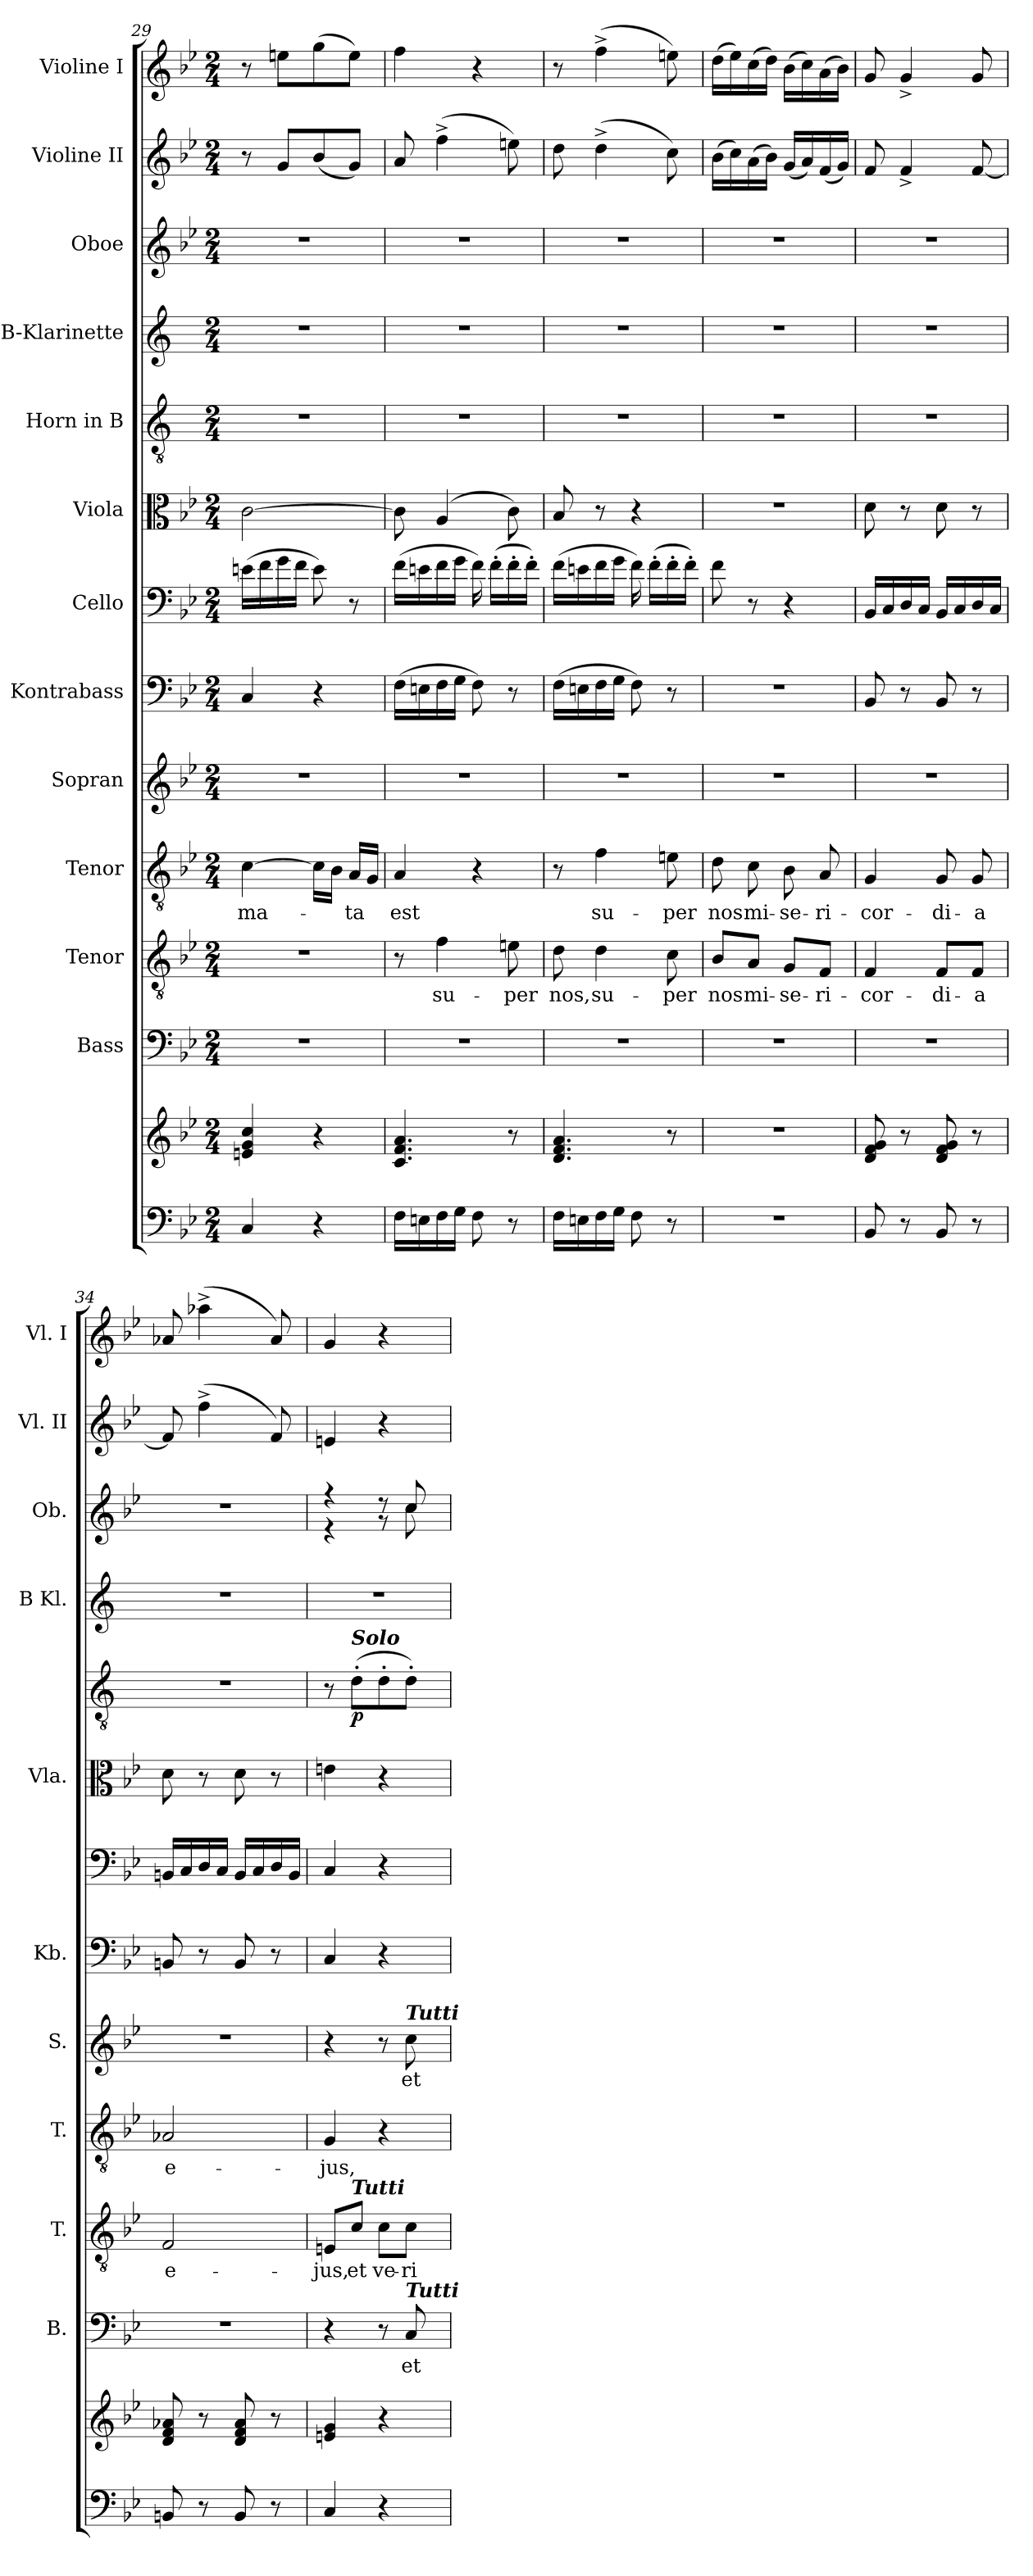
**kern	**kern	**kern	**text	**kern	**text	**kern	**text	**kern	**text	**kern	**kern	**kern	**kern	**dynam	**kern	**kern	**kern	**kern
*part13	*part13	*part12	*part12	*part11	*part11	*part10	*part10	*part9	*part9	*part8	*part7	*part6	*part5	*part5	*part4	*part3	*part2	*part1
*staff14	*staff13	*staff12	*staff12	*staff11	*staff11	*staff10	*staff10	*staff9	*staff9	*staff8	*staff7	*staff6	*staff5	*staff5	*staff4	*staff3	*staff2	*staff1
*	*	*I"Bass	*	*I"Tenor	*	*I"Tenor	*	*I"Sopran	*	*I"Kontrabass	*I"Cello	*I"Viola	*I"Horn in B	*	*I"B-Klarinette	*I"Oboe	*I"Violine II	*I"Violine I
*	*	*I'B.	*	*I'T.	*	*I'T.	*	*I'S.	*	*I'Kb.	*	*I'Vla.	*	*	*I'B Kl.	*I'Ob.	*I'Vl. II	*I'Vl. I
*clefF4	*clefG2	*clefF4	*	*clefGv2	*	*clefGv2	*	*clefG2	*	*clefF4	*clefF4	*clefC3	*clefGv2	*	*clefG2	*clefG2	*clefG2	*clefG2
*	*	*	*	*	*	*	*	*	*	*ITrd7c12	*	*	*ITrd1c2	*	*ITrd1c2	*	*	*
*k[b-e-]	*k[b-e-]	*k[b-e-]	*	*k[b-e-]	*	*k[b-e-]	*	*k[b-e-]	*	*k[b-e-]	*k[b-e-]	*k[b-e-]	*k[b-e-]	*	*k[b-e-]	*k[b-e-]	*k[b-e-]	*k[b-e-]
*B-:	*B-:	*B-:	*	*B-:	*	*B-:	*	*B-:	*	*B-:	*B-:	*B-:	*B-:	*	*B-:	*B-:	*B-:	*B-:
*M2/4	*M2/4	*M2/4	*	*M2/4	*	*M2/4	*	*M2/4	*	*M2/4	*M2/4	*M2/4	*M2/4	*	*M2/4	*M2/4	*M2/4	*M2/4
=29	=29	=29	=29	=29	=29	=29	=29	=29	=29	=29	=29	=29	=29	=29	=29	=29	=29	=29
!	!	!	!	!	!	!	!LO:LY:b	!	!	!	!	!	!	!	!	!	!	!
4C/	4en/ 4g/ 4cc/	2r	.	2r	.	[4c\	-ma-	2r	.	4CC/	(>16en\LL	[2c\	2r	.	2r	2r	8r	8r
.	.	.	.	.	.	.	.	.	.	.	16f\	.	.	.	.	.	.	.
.	.	.	.	.	.	.	.	.	.	.	16g\	.	.	.	.	.	8g/L	8een\L
.	.	.	.	.	.	.	.	.	.	.	16f\JJ	.	.	.	.	.	.	.
4r	4r	.	.	.	.	16c\LL]	.	.	.	4r	8e\)	.	.	.	.	.	(<8b-/	(>8gg\
.	.	.	.	.	.	16B-\JJ	.	.	.	.	.	.	.	.	.	.	.	.
!	!	!	!	!	!	!	!LO:LY:b	!	!	!	!	!	!	!	!	!	!	!
.	.	.	.	.	.	16A/LL	-ta	.	.	.	8r	.	.	.	.	.	8g/J)	8ee\J)
.	.	.	.	.	.	16G/JJ	.	.	.	.	.	.	.	.	.	.	.	.
!!LO:PB:g=z
=30	=30	=30	=30	=30	=30	=30	=30	=30	=30	=30	=30	=30	=30	=30	=30	=30	=30	=30
!	!	!	!	!	!	!	!LO:LY:b	!	!	!	!	!	!	!	!	!	!	!
16F\LL	4.c/ 4.f/ 4.a/	2r	.	8r	.	4A/	est	2r	.	(>16FF\LL	(>16f\LL	8c\]	2r	.	2r	2r	8a/	4ff\
16En\	.	.	.	.	.	.	.	.	.	16EEn\	16en\	.	.	.	.	.	.	.
!	!	!	!	!	!LO:LY:b	!	!	!	!	!	!	!	!	!	!	!	!	!
16F\	.	.	.	4f\	su-	.	.	.	.	16FF\	16f\	(4A/	.	.	.	.	(>4ff^>\	.
16G\JJ	.	.	.	.	.	.	.	.	.	16GG\JJ	16g\JJ	.	.	.	.	.	.	.
8F\	.	.	.	.	.	4r	.	.	.	8FF\)	16f\)	.	.	.	.	.	.	4r
.	.	.	.	.	.	.	.	.	.	.	(>16f'>\LL	.	.	.	.	.	.	.
!	!	!	!	!	!LO:LY:b	!	!	!	!	!	!	!	!	!	!	!	!	!
8r	8r	.	.	8en\	-per	.	.	.	.	8r	16f'>\	8c\)	.	.	.	.	8een\)	.
.	.	.	.	.	.	.	.	.	.	.	16f'>\JJ)	.	.	.	.	.	.	.
=31	=31	=31	=31	=31	=31	=31	=31	=31	=31	=31	=31	=31	=31	=31	=31	=31	=31	=31
!	!	!	!	!	!LO:LY:b	!	!	!	!	!	!	!	!	!	!	!	!	!
16F\LL	4.d/ 4.f/ 4.a/	2r	.	8d\	nos,	8r	.	2r	.	(>16FF\LL	(>16f\LL	8B-/	2r	.	2r	2r	8dd\	8r
16En\	.	.	.	.	.	.	.	.	.	16EEn\	16en\	.	.	.	.	.	.	.
!	!	!	!	!	!LO:LY:b	!	!LO:LY:b	!	!	!	!	!	!	!	!	!	!	!
16F\	.	.	.	4d\	su-	4f\	su-	.	.	16FF\	16f\	8r	.	.	.	.	(>4dd^>\	(>4ff^>\
16G\JJ	.	.	.	.	.	.	.	.	.	16GG\JJ	16g\JJ	.	.	.	.	.	.	.
8F\	.	.	.	.	.	.	.	.	.	8FF\)	16f\)	4r	.	.	.	.	.	.
.	.	.	.	.	.	.	.	.	.	.	(>16f'>\LL	.	.	.	.	.	.	.
!	!	!	!	!	!LO:LY:b	!	!LO:LY:b	!	!	!	!	!	!	!	!	!	!	!
8r	8r	.	.	8c\	-per	8en\	-per	.	.	8r	16f'>\	.	.	.	.	.	8cc\)	8een\)
.	.	.	.	.	.	.	.	.	.	.	16f'>\JJ)	.	.	.	.	.	.	.
=32	=32	=32	=32	=32	=32	=32	=32	=32	=32	=32	=32	=32	=32	=32	=32	=32	=32	=32
!	!	!	!	!	!LO:LY:b	!	!LO:LY:b	!	!	!	!	!	!	!	!	!	!	!
2r	2r	2r	.	8B-/L	nos	8d\	nos	2r	.	2r	8f\	2r	2r	.	2r	2r	(>16b-\LL	(>16dd\LL
.	.	.	.	.	.	.	.	.	.	.	.	.	.	.	.	.	16cc\)	16ee-\)
!	!	!	!	!	!LO:LY:b	!	!LO:LY:b	!	!	!	!	!	!	!	!	!	!	!
.	.	.	.	8A/J	mi-	8c\	mi-	.	.	.	8r	.	.	.	.	.	(>16a\	(>16cc\
.	.	.	.	.	.	.	.	.	.	.	.	.	.	.	.	.	16b-\JJ)	16dd\JJ)
!	!	!	!	!	!LO:LY:b	!	!LO:LY:b	!	!	!	!	!	!	!	!	!	!	!
.	.	.	.	8G/L	-se-	8B-\	-se-	.	.	.	4r	.	.	.	.	.	(<16g/LL	(>16b-\LL
.	.	.	.	.	.	.	.	.	.	.	.	.	.	.	.	.	16a/)	16cc\)
!	!	!	!	!	!LO:LY:b	!	!LO:LY:b	!	!	!	!	!	!	!	!	!	!	!
.	.	.	.	8F/J	-ri-	8A/	-ri-	.	.	.	.	.	.	.	.	.	(<16f/	(>16a\
.	.	.	.	.	.	.	.	.	.	.	.	.	.	.	.	.	16g/JJ)	16b-\JJ)
=33	=33	=33	=33	=33	=33	=33	=33	=33	=33	=33	=33	=33	=33	=33	=33	=33	=33	=33
!	!	!	!	!	!LO:LY:b	!	!LO:LY:b	!	!	!	!	!	!	!	!	!	!	!
8BB-/	8d/ 8f/ 8g/	2r	.	4F/	-cor-	4G/	-cor-	2r	.	8BBB-/	16BB-/LL	8d\	2r	.	2r	2r	8f/	8g/
.	.	.	.	.	.	.	.	.	.	.	16C/	.	.	.	.	.	.	.
8r	8r	.	.	.	.	.	.	.	.	8r	16D/	8r	.	.	.	.	4f^</	4g^</
.	.	.	.	.	.	.	.	.	.	.	16C/JJ	.	.	.	.	.	.	.
!	!	!	!	!	!LO:LY:b	!	!LO:LY:b	!	!	!	!	!	!	!	!	!	!	!
8BB-/	8d/ 8f/ 8g/	.	.	8F/L	-di-	8G/	-di-	.	.	8BBB-/	16BB-/LL	8d\	.	.	.	.	.	.
.	.	.	.	.	.	.	.	.	.	.	16C/	.	.	.	.	.	.	.
!	!	!	!	!	!LO:LY:b	!	!LO:LY:b	!	!	!	!	!	!	!	!	!	!	!
8r	8r	.	.	8F/J	-a	8G/	-a	.	.	8r	16D/	8r	.	.	.	.	[8f/	8g/
.	.	.	.	.	.	.	.	.	.	.	16C/JJ	.	.	.	.	.	.	.
=34	=34	=34	=34	=34	=34	=34	=34	=34	=34	=34	=34	=34	=34	=34	=34	=34	=34	=34
!	!	!	!	!	!LO:LY:b	!	!LO:LY:b	!	!	!	!	!	!	!	!	!	!	!
8BBn/	8d/ 8f/ 8a-X/	2r	.	2F/	e-	2A-X/	e-	2r	.	8BBBn/	16BBn/LL	8d\	2r	.	2r	2r	8f/]	8a-X/
.	.	.	.	.	.	.	.	.	.	.	16C/	.	.	.	.	.	.	.
8r	8r	.	.	.	.	.	.	.	.	8r	16D/	8r	.	.	.	.	(>4ff^>\	(>4aa-X^>\
.	.	.	.	.	.	.	.	.	.	.	16C/JJ	.	.	.	.	.	.	.
8BB/	8d/ 8f/ 8a-/	.	.	.	.	.	.	.	.	8BBB/	16BB/LL	8d\	.	.	.	.	.	.
.	.	.	.	.	.	.	.	.	.	.	16C/	.	.	.	.	.	.	.
8r	8r	.	.	.	.	.	.	.	.	8r	16D/	8r	.	.	.	.	8f/)	8a-/)
.	.	.	.	.	.	.	.	.	.	.	16BB/JJ	.	.	.	.	.	.	.
=35	=35	=35	=35	=35	=35	=35	=35	=35	=35	=35	=35	=35	=35	=35	=35	=35	=35	=35
!	!	!	!	!	!LO:LY:b	!	!LO:LY:b	!	!	!	!	!	!	!	!	!	!	!
*	*	*	*	*	*	*	*	*	*	*	*	*	*	*	*	*^	*	*
4C/	4en/ 4g/	4r	.	8En/L	-jus,	4G/	-jus,	4r	.	4CC/	4C/	4en\	8r	.	2r	4r	4r	4en/	4g/
!	!	!	!	!	!	!	!	!	!	!	!	!	!LO:TX:a:Bi:t=Solo	!	!	!	!	!	!
!	!	!	!	!LO:TX:a:Bi:t=Tutti	!	!	!	!	!	!	!	!	!	!	!	!	!	!	!
!	!	!	!	!	!LO:LY:b	!	!	!	!	!	!	!	!	!LO:DY:b	!	!	!	!	!
.	.	.	.	8c/J	et	.	.	.	.	.	.	.	(>8c'>\L	p	.	.	.	.	.
!	!	!	!	!	!LO:LY:b	!	!	!	!	!	!	!	!	!	!	!	!	!	!
4r	4r	8r	.	8c\L	ve-	4r	.	8r	.	4r	4r	4r	8c'>\	.	.	8r	8r	4r	4r
!	!	!	!	!	!	!	!	!LO:TX:a:Bi:t=Tutti	!	!	!	!	!	!	!	!	!	!	!
!	!	!LO:TX:a:Bi:t=Tutti	!	!	!	!	!	!	!	!	!	!	!	!	!	!	!	!	!
!	!	!	!LO:LY:b	!	!LO:LY:b	!	!	!	!LO:LY:b	!	!	!	!	!	!	!	!	!	!
.	.	8C/	et	8c\J	-ri-	.	.	8cc\	et	.	.	.	8c'>\J)	.	.	8cc/	8cc\	.	.
*	*	*	*	*	*	*	*	*	*	*	*	*	*	*	*	*v	*v	*	*
=	=	=	=	=	=	=	=	=	=	=	=	=	=	=	=	=	=	=
*-	*-	*-	*-	*-	*-	*-	*-	*-	*-	*-	*-	*-	*-	*-	*-	*-	*-	*-
